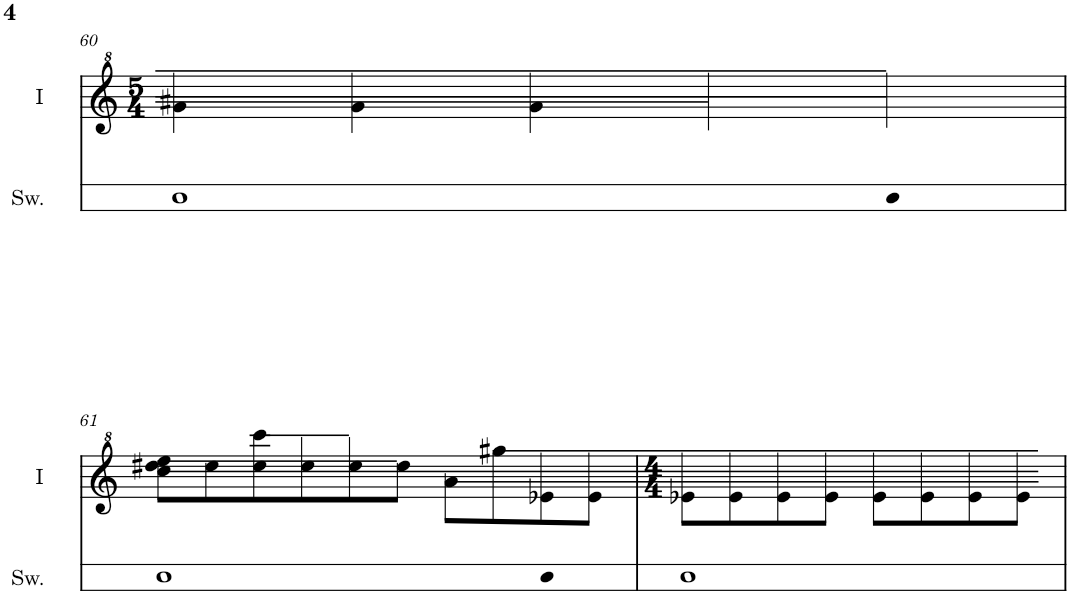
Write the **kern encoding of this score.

**kern	**kern	**kern
*part3	*part2	*part1
*staff3	*staff2	*staff1
*I"Schweller	*I"Manual I	*I"Manual III
*I'Sw.	*I'I	*I'III
!!LO:PB:g=z
*clefG2	*clefG^2	*clefG2
*Trd7c12	*	*
*k[]	*k[]	*k[]
*M5/4	*M5/4	*M5/4
=60	=60	=60
1G	4gg\ 4aa#X\ 4bb\ 4ggg\	4%5r
.	4gg\ 4aa#\ 4bb\ 4ggg\	.
.	4gg\ 4aa#\ 4bb\ 4ggg\	.
.	4aa#\ 4bb\ 4ggg\	.
4G	4bb\ 4ggg\	.
!!LO:LB:g=z
=61	=61	=61
1G	8ccc\ 8ddd#X\ 8eee\L	1ryy
.	8ccc\ 8ddd#\ 8eee\	.
.	8ccc\ 8ddd#\ 8eee\ 8cccc\	.
.	8ccc\ 8ddd#\ 8eee\ 8cccc\	.
.	8ccc\ 8ddd#\ 8eee\ 8cccc\	.
.	8ccc\ 8ddd#\ 8eee\J	.
.	8aa\ 8ccc\L	.
.	8aa\ 8ccc\ 8ggg#X\	.
4G	8ee-X\ 8aa\ 8ccc\ 8ggg#\	4ryy
.	8ee-\ 8aa\ 8ccc\ 8ggg#\J	.
=62	=62	=62
*M4/4	*M4/4	*M4/4
1G	8ee-X\ 8aa\ 8ccc\ 8ggg#X\L	1ryy
.	8ee-\ 8aa\ 8ccc\ 8ggg#\	.
.	8ee-\ 8aa\ 8ccc\ 8ggg#\	.
.	8ee-\ 8aa\ 8ccc\ 8ggg#\J	.
.	8ee-\ 8aa\ 8ccc\ 8ggg#\L	.
.	8ee-\ 8aa\ 8ccc\ 8ggg#\	.
.	8ee-\ 8aa\ 8ccc\ 8ggg#\	.
.	8ee-\ 8aa\ 8ccc\ 8ggg#\J	.
=	=	=
*-	*-	*-
